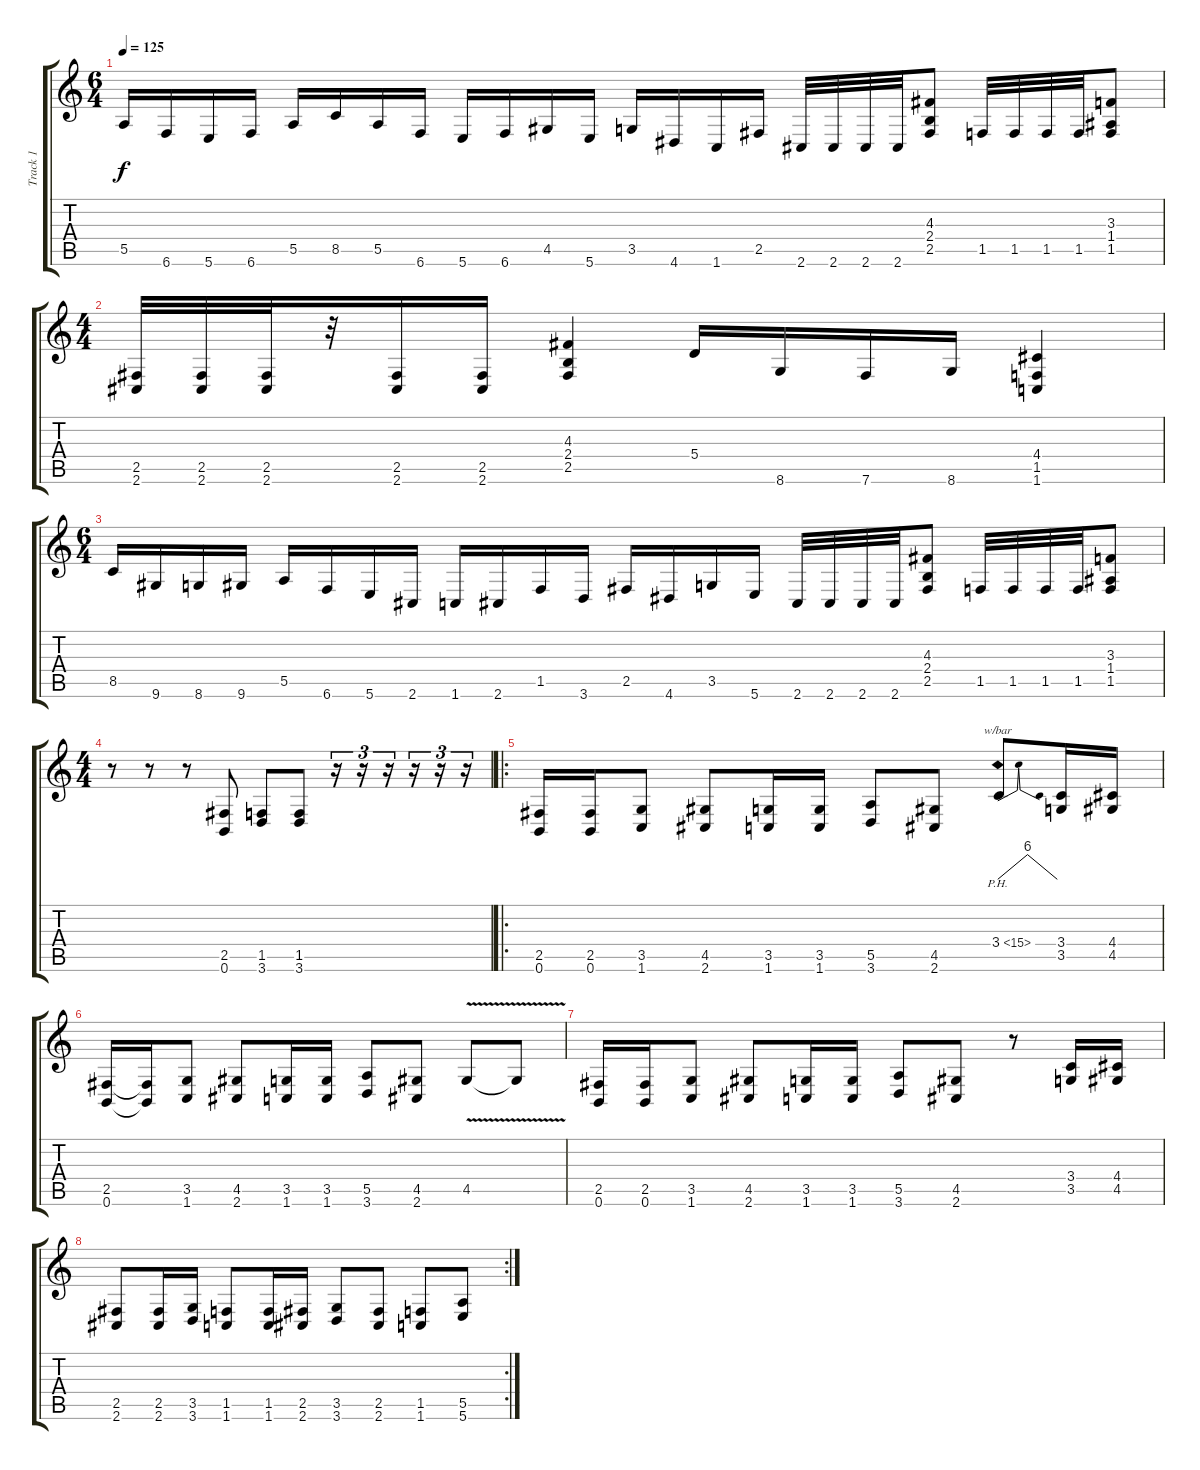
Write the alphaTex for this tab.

\track ("Track 1" "Track 1") {instrument distortionguitar}
\staff {score tabs}
\tuning (B3 Gb3 D3 A2 E2 B1) {hide}
\ts (6 4)
\tempo 125
\clef g2
\ks c
5.5.16{dy f} 6.6.16 5.6.16 6.6.16 5.5.16 8.5.16 5.5.16 6.6.16 5.6.16 6.6.16 4.5.16 5.6.16 3.5.16 4.6.16 1.6.16 2.5.16 2.6.32 2.6.32 2.6.32 2.6.32 (4.3 2.4 2.5).8 1.5.32 1.5.32 1.5.32 1.5.32 (3.3 1.4 1.5).8 |
\ts (4 4)
(2.5 2.6).32 (2.5 2.6).32 (2.5 2.6).32 r.32 (2.5 2.6).16 (2.5 2.6).16 (4.3 2.4 2.5).4 5.4.16 8.6.16 7.6.16 8.6.16 (4.4 1.5 1.6).4 |
\ts (6 4)
8.5.16 9.6.16 8.6.16 9.6.16 5.5.16 6.6.16 5.6.16 2.6.16 1.6.16 2.6.16 1.5.16 3.6.16 2.5.16 4.6.16 3.5.16 5.6.16 2.6.32 2.6.32 2.6.32 2.6.32 (4.3 2.4 2.5).8 1.5.32 1.5.32 1.5.32 1.5.32 (3.3 1.4 1.5).8 |
\ts (4 4)
r.8 r.8 r.8 (2.5 0.6).8 (1.5 3.6).8 (1.5 3.6).8 r.16{tu (3 2)} r.16{tu (3 2)} r.16{tu (3 2)} r.16{tu (3 2)} r.16{tu (3 2)} r.16{tu (3 2)} |
\ro
(2.5 0.6).16 (2.5 0.6).16 (3.5 1.6).8 (4.5 2.6).8 (3.5 1.6).16 (3.5 1.6).16 (5.5 3.6).8 (4.5 2.6).8 3.4{ph 12}.8{tbe (dip default 0 0 30 24 60 0)} (3.4 3.5).16 (4.4 4.5).16 |
(2.5 0.6).16 (2.5{t} 0.6{t}).16 (3.5 1.6).8 (4.5 2.6).8 (3.5 1.6).16 (3.5 1.6).16 (5.5 3.6).8 (4.5 2.6).8 4.5{v}.8 4.5{t}.8 |
(2.5 0.6).16 (2.5 0.6).16 (3.5 1.6).8 (4.5 2.6).8 (3.5 1.6).16 (3.5 1.6).16 (5.5 3.6).8 (4.5 2.6).8 r.8 (3.4 3.5).16 (4.4 4.5).16 |
\rc 2
(2.5 2.6).8 (2.5 2.6).16 (3.5 3.6).16 (1.5 1.6).8 (1.5 1.6).16 (2.5 2.6).16 (3.5 3.6).8 (2.5 2.6).8 (1.5 1.6).8 (5.5 5.6).8
